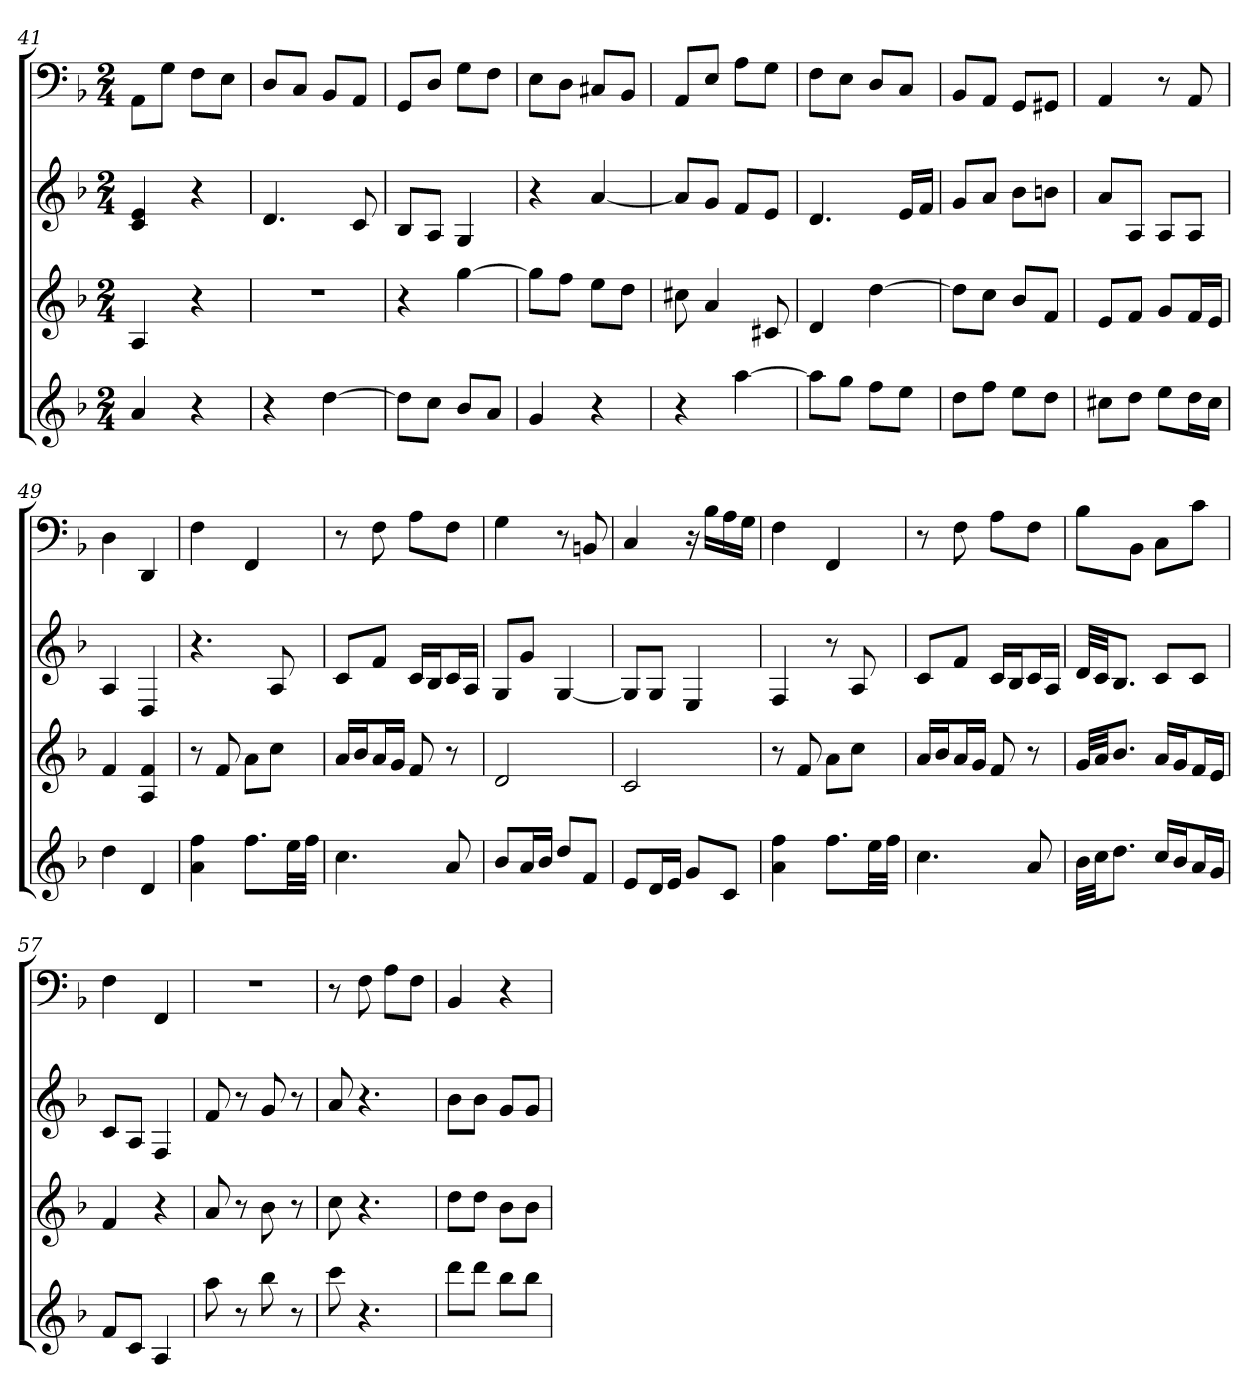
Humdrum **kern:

**kern	**kern	**kern	**kern
*part4	*part3	*part2	*part1
*staff4	*staff3	*staff2	*staff1
*k[b-]	*k[b-]	*k[b-]	*k[b-]
*F:	*F:	*F:	*F:
*M2/4	*M2/4	*M2/4	*M2/4
=41	=41	=41	=41
4a	4A	4c 4e	8AAL
.	.	.	8GJ
4r	4r	4r	8FL
.	.	.	8EJ
=42	=42	=42	=42
4r	2r	4.d	8DL
.	.	.	8CJ
[4dd	.	.	8BB-L
.	.	8c	8AAJ
=43	=43	=43	=43
8ddL]	4r	8B-L	8GGL
8ccJ	.	8AJ	8DJ
8b-L	[4gg	4G	8GL
8aJ	.	.	8FJ
=44	=44	=44	=44
4g	8ggL]	4r	8EL
.	8ffJ	.	8DJ
4r	8eeL	[4a	8C#XL
.	8ddJ	.	8BB-J
=45	=45	=45	=45
4r	8cc#X	8aL]	8AAL
.	4a	8gJ	8EJ
[4aa	.	8fL	8AL
.	8c#X	8eJ	8GJ
=46	=46	=46	=46
8aaL]	4d	4.d	8FL
8ggJ	.	.	8EJ
8ffL	[4dd	.	8DL
8eeJ	.	16eLL	8CJ
.	.	16fJJ	.
=47	=47	=47	=47
8ddL	8ddL]	8gL	8BB-L
8ffJ	8ccJ	8aJ	8AAJ
8eeL	8b-L	8b-L	8GGL
8ddJ	8fJ	8bnJ	8GG#XJ
=48	=48	=48	=48
8cc#XL	8eL	8aL	4AA
8ddJ	8fJ	8AJ	.
8eeL	8gL	8AL	8r
16ddL	16fL	8AJ	8AA
16cc#JJ	16eJJ	.	.
=49	=49	=49	=49
4dd	4f	4A	4D
4d	4A 4f	4D	4DD
=50	=50	=50	=50
4a 4ff	8r	4.r	4F
.	8f	.	.
8.ffL	8aL	.	4FF
.	8ccJ	8A	.
32eeLL	.	.	.
32ffJJJ	.	.	.
=51	=51	=51	=51
4.cc	16aLL	8cL	8r
.	16b-J	.	.
.	16aL	8fJ	8F
.	16gJJ	.	.
.	8f	16cLL	8AL
.	.	16B-J	.
8a	8r	16cL	8FJ
.	.	16AJJ	.
=52	=52	=52	=52
8b-L	2d	8GL	4G
16aL	.	8gJ	.
16b-JJ	.	.	.
8ddL	.	[4G	8r
8fJ	.	.	8BBn
=53	=53	=53	=53
8eL	2c	8GL]	4C
16dL	.	8GJ	.
16eJJ	.	.	.
8gL	.	4E	16r
.	.	.	16B-LL
8cJ	.	.	16A
.	.	.	16GJJ
=54	=54	=54	=54
4a 4ff	8r	4F	4F
.	8f	.	.
8.ffL	8aL	8r	4FF
.	8ccJ	8A	.
32eeLL	.	.	.
32ffJJJ	.	.	.
=55	=55	=55	=55
4.cc	16aLL	8cL	8r
.	16b-J	.	.
.	16aL	8fJ	8F
.	16gJJ	.	.
.	8f	16cLL	8AL
.	.	16B-J	.
8a	8r	16cL	8FJ
.	.	16AJJ	.
=56	=56	=56	=56
32b-LLL	32gLLL	32dLLL	8B-L
32ccJJ	32aJJ	32cJJ	.
8.ddJ	8.b-J	8.B-J	.
.	.	.	8BB-J
16ccLL	16aLL	8cL	8CL
16b-J	16gJ	.	.
16aL	16fL	8cJ	8cJ
16gJJ	16eJJ	.	.
=57	=57	=57	=57
8fL	4f	8cL	4F
8cJ	.	8AJ	.
4A	4r	4F	4FF
=58	=58	=58	=58
8aa	8a	8f	2r
8r	8r	8r	.
8bb-	8b-	8g	.
8r	8r	8r	.
=59	=59	=59	=59
8ccc	8cc	8a	8r
4.r	4.r	4.r	8F
.	.	.	8AL
.	.	.	8FJ
=60	=60	=60	=60
8dddL	8ddL	8b-L	4BB-
8dddJ	8ddJ	8b-J	.
8bb-L	8b-L	8gL	4r
8bb-J	8b-J	8gJ	.
=	=	=	=
*-	*-	*-	*-
